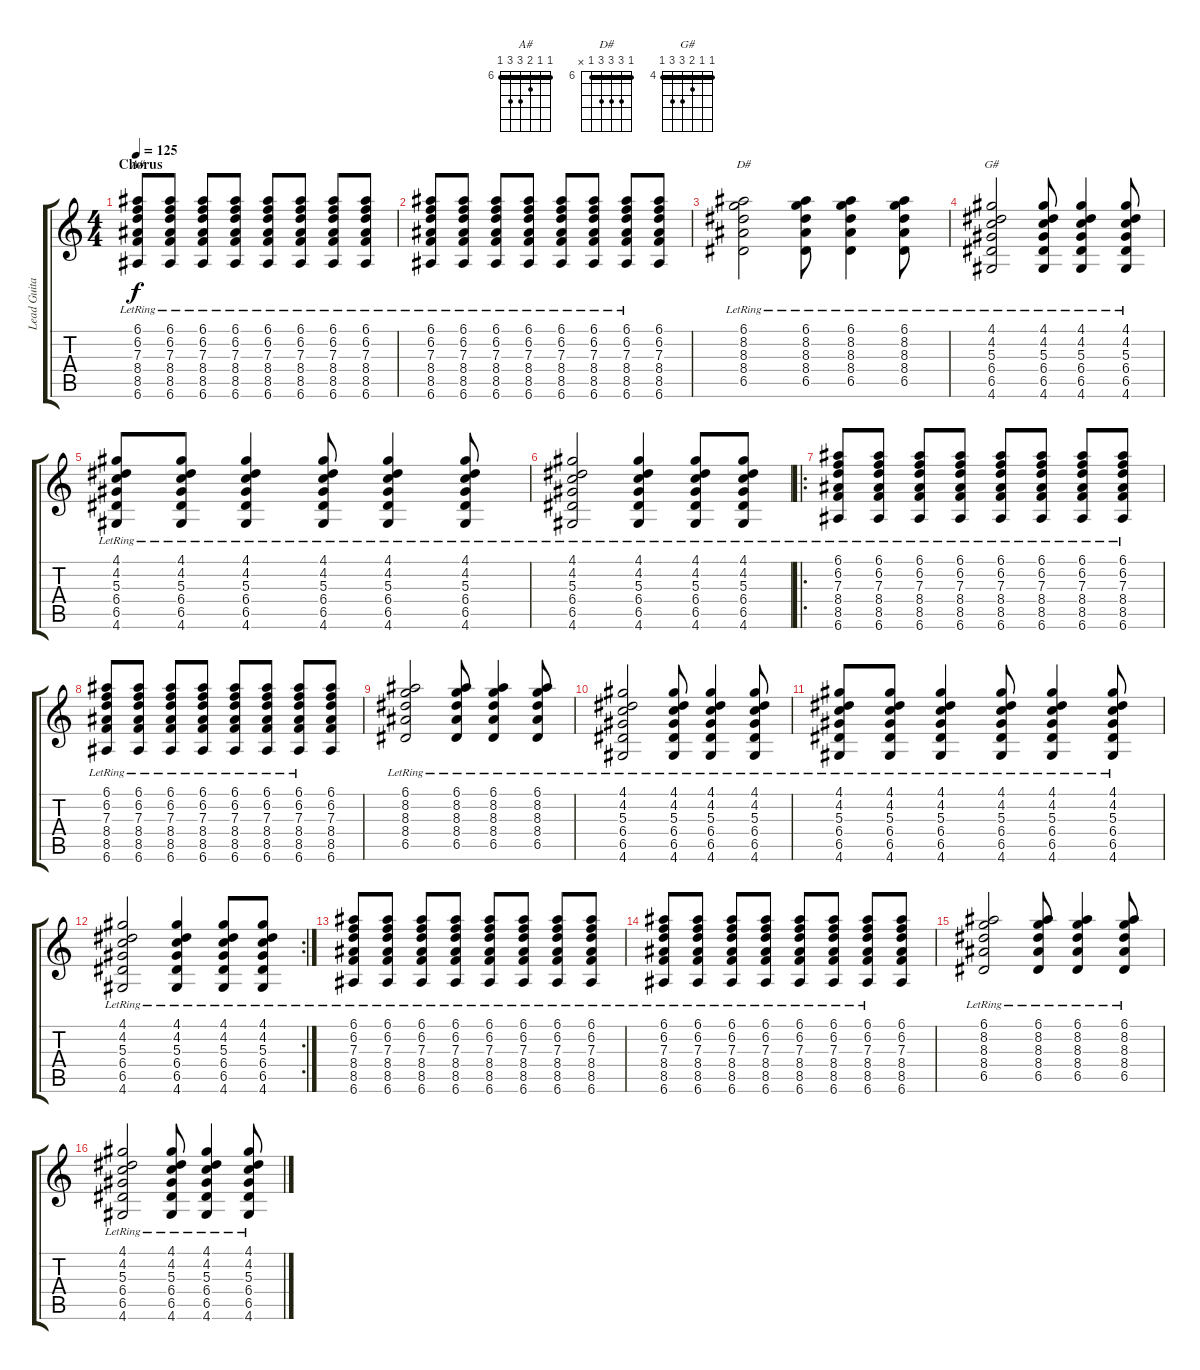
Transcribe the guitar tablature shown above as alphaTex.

\track ("Lead Guitar" "Lead Guita") {instrument electricguitarclean}
\staff {score tabs}
\tuning (E4 B3 G3 D3 A2 E2) {hide}
\chord ("A#" 6 6 7 8 8 6) {firstfret 6 barre 6}
\chord ("D#" 6 8 8 8 6 x) {firstfret 6 barre 6}
\chord ("G#" 4 4 5 6 6 4) {firstfret 4 barre 4}
\ts (4 4)
\section ("" "Chorus")
\tempo 125
\clef g2
\ks c
(6.1{lr} 6.2{lr} 7.3{lr} 8.4{lr} 8.5{lr} 6.6{lr}).8{ch "A#" dy f} (6.1{lr} 6.2{lr} 7.3{lr} 8.4{lr} 8.5{lr} 6.6{lr}).8 (6.1{lr} 6.2{lr} 7.3{lr} 8.4{lr} 8.5{lr} 6.6{lr}).8 (6.1{lr} 6.2{lr} 7.3{lr} 8.4{lr} 8.5{lr} 6.6{lr}).8 (6.1{lr} 6.2{lr} 7.3{lr} 8.4{lr} 8.5{lr} 6.6{lr}).8 (6.1{lr} 6.2{lr} 7.3{lr} 8.4{lr} 8.5{lr} 6.6{lr}).8 (6.1{lr} 6.2{lr} 7.3{lr} 8.4{lr} 8.5{lr} 6.6{lr}).8 (6.1{lr} 6.2{lr} 7.3{lr} 8.4{lr} 8.5{lr} 6.6{lr}).8 |
(6.1{lr} 6.2{lr} 7.3{lr} 8.4{lr} 8.5{lr} 6.6{lr}).8 (6.1{lr} 6.2{lr} 7.3{lr} 8.4{lr} 8.5{lr} 6.6{lr}).8 (6.1{lr} 6.2{lr} 7.3{lr} 8.4{lr} 8.5{lr} 6.6{lr}).8 (6.1{lr} 6.2{lr} 7.3{lr} 8.4{lr} 8.5{lr} 6.6{lr}).8 (6.1{lr} 6.2{lr} 7.3{lr} 8.4{lr} 8.5{lr} 6.6{lr}).8 (6.1{lr} 6.2{lr} 7.3{lr} 8.4{lr} 8.5{lr} 6.6{lr}).8 (6.1{lr} 6.2{lr} 7.3{lr} 8.4{lr} 8.5{lr} 6.6{lr}).8 (6.1 6.2 7.3 8.4 8.5 6.6).8 |
(6.1{lr} 8.2{lr} 8.3{lr} 8.4{lr} 6.5{lr}).2{ch "D#"} (6.1{lr} 8.2{lr} 8.3{lr} 8.4{lr} 6.5{lr}).8 (6.1{lr} 8.2{lr} 8.3{lr} 8.4{lr} 6.5{lr}).4 (6.1{lr} 8.2{lr} 8.3{lr} 8.4{lr} 6.5{lr}).8 |
(4.1{lr} 4.2{lr} 5.3{lr} 6.4{lr} 6.5{lr} 4.6{lr}).2{ch "G#"} (4.1{lr} 4.2{lr} 5.3{lr} 6.4{lr} 6.5{lr} 4.6{lr}).8 (4.1{lr} 4.2{lr} 5.3{lr} 6.4{lr} 6.5{lr} 4.6{lr}).4 (4.1{lr} 4.2{lr} 5.3{lr} 6.4{lr} 6.5{lr} 4.6{lr}).8 |
(4.1{lr} 4.2{lr} 5.3{lr} 6.4{lr} 6.5{lr} 4.6{lr}).8 (4.1{lr} 4.2{lr} 5.3{lr} 6.4{lr} 6.5{lr} 4.6{lr}).8 (4.1{lr} 4.2{lr} 5.3{lr} 6.4{lr} 6.5{lr} 4.6{lr}).4 (4.1{lr} 4.2{lr} 5.3{lr} 6.4{lr} 6.5{lr} 4.6{lr}).8 (4.1{lr} 4.2{lr} 5.3{lr} 6.4{lr} 6.5{lr} 4.6{lr}).4 (4.1{lr} 4.2{lr} 5.3{lr} 6.4{lr} 6.5{lr} 4.6{lr}).8 |
(4.1{lr} 4.2{lr} 5.3{lr} 6.4{lr} 6.5{lr} 4.6{lr}).2 (4.1{lr} 4.2{lr} 5.3{lr} 6.4{lr} 6.5{lr} 4.6{lr}).4 (4.1{lr} 4.2{lr} 5.3{lr} 6.4{lr} 6.5{lr} 4.6{lr}).8 (4.1{lr} 4.2{lr} 5.3{lr} 6.4{lr} 6.5{lr} 4.6{lr}).8 |
\ro
(6.1{lr} 6.2{lr} 7.3{lr} 8.4{lr} 8.5{lr} 6.6{lr}).8 (6.1{lr} 6.2{lr} 7.3{lr} 8.4{lr} 8.5{lr} 6.6{lr}).8 (6.1{lr} 6.2{lr} 7.3{lr} 8.4{lr} 8.5{lr} 6.6{lr}).8 (6.1{lr} 6.2{lr} 7.3{lr} 8.4{lr} 8.5{lr} 6.6{lr}).8 (6.1{lr} 6.2{lr} 7.3{lr} 8.4{lr} 8.5{lr} 6.6{lr}).8 (6.1{lr} 6.2{lr} 7.3{lr} 8.4{lr} 8.5{lr} 6.6{lr}).8 (6.1{lr} 6.2{lr} 7.3{lr} 8.4{lr} 8.5{lr} 6.6{lr}).8 (6.1{lr} 6.2{lr} 7.3{lr} 8.4{lr} 8.5{lr} 6.6{lr}).8 |
(6.1{lr} 6.2{lr} 7.3{lr} 8.4{lr} 8.5{lr} 6.6{lr}).8 (6.1{lr} 6.2{lr} 7.3{lr} 8.4{lr} 8.5{lr} 6.6{lr}).8 (6.1{lr} 6.2{lr} 7.3{lr} 8.4{lr} 8.5{lr} 6.6{lr}).8 (6.1{lr} 6.2{lr} 7.3{lr} 8.4{lr} 8.5{lr} 6.6{lr}).8 (6.1{lr} 6.2{lr} 7.3{lr} 8.4{lr} 8.5{lr} 6.6{lr}).8 (6.1{lr} 6.2{lr} 7.3{lr} 8.4{lr} 8.5{lr} 6.6{lr}).8 (6.1{lr} 6.2{lr} 7.3{lr} 8.4{lr} 8.5{lr} 6.6{lr}).8 (6.1 6.2 7.3 8.4 8.5 6.6).8 |
(6.1{lr} 8.2{lr} 8.3{lr} 8.4{lr} 6.5{lr}).2{beam Up} (6.1{lr} 8.2{lr} 8.3{lr} 8.4{lr} 6.5{lr}).8{beam Up} (6.1{lr} 8.2{lr} 8.3{lr} 8.4{lr} 6.5{lr}).4{beam Up} (6.1{lr} 8.2{lr} 8.3{lr} 8.4{lr} 6.5{lr}).8{beam Up} |
(4.1{lr} 4.2{lr} 5.3{lr} 6.4{lr} 6.5{lr} 4.6{lr}).2 (4.1{lr} 4.2{lr} 5.3{lr} 6.4{lr} 6.5{lr} 4.6{lr}).8 (4.1{lr} 4.2{lr} 5.3{lr} 6.4{lr} 6.5{lr} 4.6{lr}).4 (4.1{lr} 4.2{lr} 5.3{lr} 6.4{lr} 6.5{lr} 4.6{lr}).8 |
(4.1{lr} 4.2{lr} 5.3{lr} 6.4{lr} 6.5{lr} 4.6{lr}).8 (4.1{lr} 4.2{lr} 5.3{lr} 6.4{lr} 6.5{lr} 4.6{lr}).8 (4.1{lr} 4.2{lr} 5.3{lr} 6.4{lr} 6.5{lr} 4.6{lr}).4 (4.1{lr} 4.2{lr} 5.3{lr} 6.4{lr} 6.5{lr} 4.6{lr}).8 (4.1{lr} 4.2{lr} 5.3{lr} 6.4{lr} 6.5{lr} 4.6{lr}).4 (4.1{lr} 4.2{lr} 5.3{lr} 6.4{lr} 6.5{lr} 4.6{lr}).8 |
\rc 2
(4.1{lr} 4.2{lr} 5.3{lr} 6.4{lr} 6.5{lr} 4.6{lr}).2 (4.1{lr} 4.2{lr} 5.3{lr} 6.4{lr} 6.5{lr} 4.6{lr}).4 (4.1{lr} 4.2{lr} 5.3{lr} 6.4{lr} 6.5{lr} 4.6{lr}).8 (4.1{lr} 4.2{lr} 5.3{lr} 6.4{lr} 6.5{lr} 4.6{lr}).8 |
(6.1{lr} 6.2{lr} 7.3{lr} 8.4{lr} 8.5{lr} 6.6{lr}).8 (6.1{lr} 6.2{lr} 7.3{lr} 8.4{lr} 8.5{lr} 6.6{lr}).8 (6.1{lr} 6.2{lr} 7.3{lr} 8.4{lr} 8.5{lr} 6.6{lr}).8 (6.1{lr} 6.2{lr} 7.3{lr} 8.4{lr} 8.5{lr} 6.6{lr}).8 (6.1{lr} 6.2{lr} 7.3{lr} 8.4{lr} 8.5{lr} 6.6{lr}).8 (6.1{lr} 6.2{lr} 7.3{lr} 8.4{lr} 8.5{lr} 6.6{lr}).8 (6.1{lr} 6.2{lr} 7.3{lr} 8.4{lr} 8.5{lr} 6.6{lr}).8 (6.1{lr} 6.2{lr} 7.3{lr} 8.4{lr} 8.5{lr} 6.6{lr}).8 |
(6.1{lr} 6.2{lr} 7.3{lr} 8.4{lr} 8.5{lr} 6.6{lr}).8 (6.1{lr} 6.2{lr} 7.3{lr} 8.4{lr} 8.5{lr} 6.6{lr}).8 (6.1{lr} 6.2{lr} 7.3{lr} 8.4{lr} 8.5{lr} 6.6{lr}).8 (6.1{lr} 6.2{lr} 7.3{lr} 8.4{lr} 8.5{lr} 6.6{lr}).8 (6.1{lr} 6.2{lr} 7.3{lr} 8.4{lr} 8.5{lr} 6.6{lr}).8 (6.1{lr} 6.2{lr} 7.3{lr} 8.4{lr} 8.5{lr} 6.6{lr}).8 (6.1{lr} 6.2{lr} 7.3{lr} 8.4{lr} 8.5{lr} 6.6{lr}).8 (6.1 6.2 7.3 8.4 8.5 6.6).8 |
(6.1{lr} 8.2{lr} 8.3{lr} 8.4{lr} 6.5{lr}).2{beam Up} (6.1{lr} 8.2{lr} 8.3{lr} 8.4{lr} 6.5{lr}).8{beam Up} (6.1{lr} 8.2{lr} 8.3{lr} 8.4{lr} 6.5{lr}).4{beam Up} (6.1{lr} 8.2{lr} 8.3{lr} 8.4{lr} 6.5{lr}).8{beam Up} |
(4.1{lr} 4.2{lr} 5.3{lr} 6.4{lr} 6.5{lr} 4.6{lr}).2 (4.1{lr} 4.2{lr} 5.3{lr} 6.4{lr} 6.5{lr} 4.6{lr}).8 (4.1{lr} 4.2{lr} 5.3{lr} 6.4{lr} 6.5{lr} 4.6{lr}).4 (4.1{lr} 4.2{lr} 5.3{lr} 6.4{lr} 6.5{lr} 4.6{lr}).8
